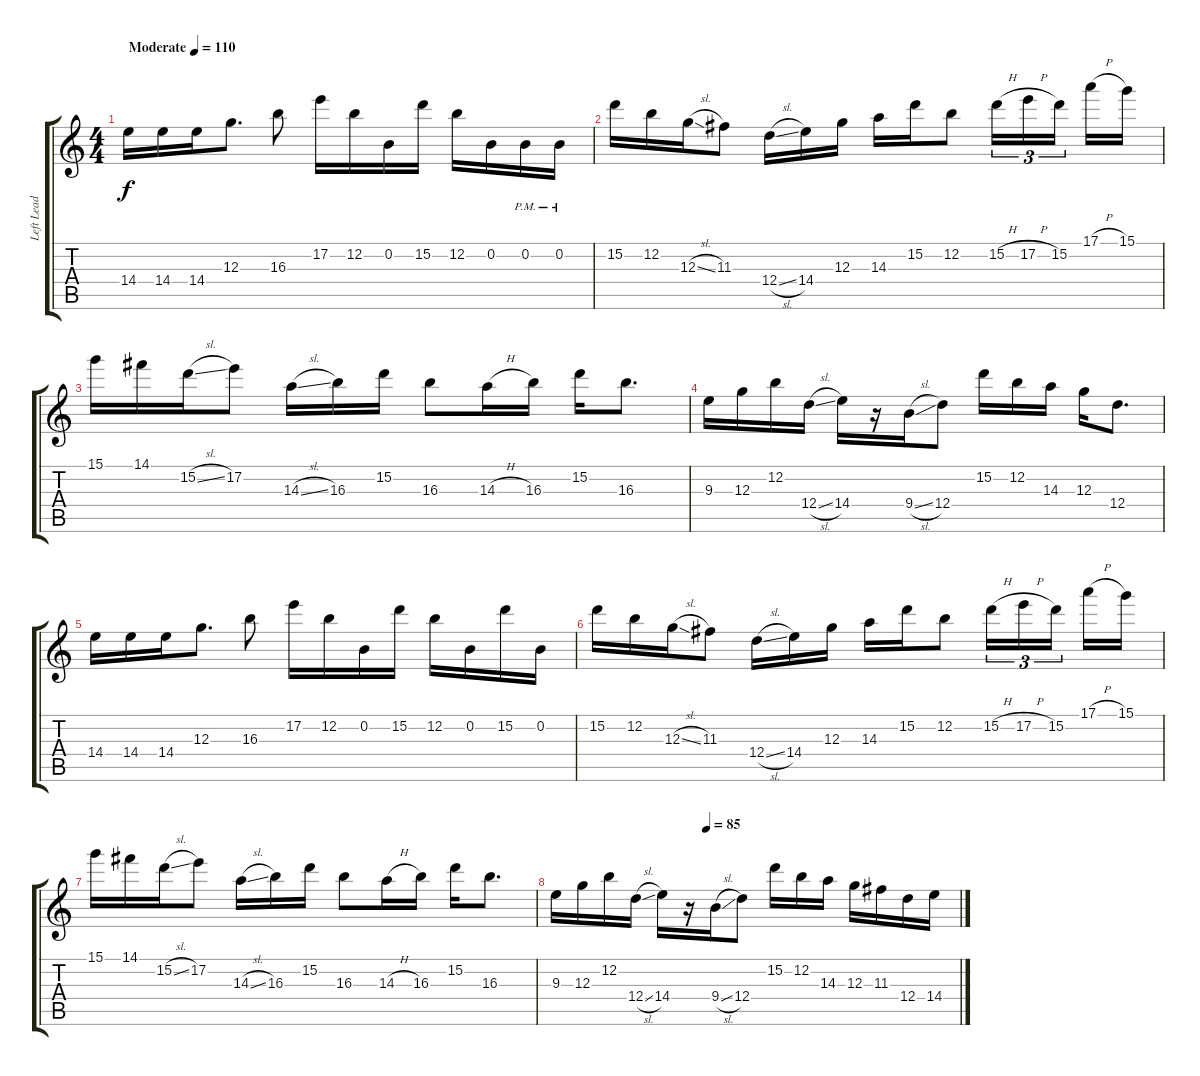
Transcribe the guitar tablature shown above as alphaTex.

\track ("Left Lead Guitar" "Left Lead ") {instrument distortionguitar}
\staff {score tabs}
\tuning (E4 B3 G3 D3 A2 D2) {hide}
\ts (4 4)
\tempo (110 "Moderate")
\clef g2
\ks c
14.4.16{dy f instrument distortionguitar} 14.4.16 14.4.16 12.3.8{d} 16.3.8 17.2.16 12.2.16 0.2.16 15.2.16 12.2.16 0.2.16 0.2{pm}.16 0.2{pm}.16 |
15.2.16 12.2.16 12.3{sl}.16 11.3.8 12.4{sl}.16 14.4.16 12.3.16 14.3.16 15.2.16 12.2.8 15.2{h}.16{tu (3 2)} 17.2{h}.16{tu (3 2)} 15.2.16{tu (3 2) beam splitsecondary} 17.1{h}.16 15.1.16 |
15.1.16 14.1.16 15.2{sl}.16 17.2.8 14.3{sl}.16 16.3.16 15.2.16 16.3.8 14.3{h}.16 16.3.16 15.2.16 16.3.8{d} |
9.3.16 12.3.16 12.2.16 12.4{sl}.16 14.4.16 r.16 9.4{sl}.16 12.4.8 15.2.16 12.2.16 14.3.16 12.3.16 12.4.8{d} |
14.4.16 14.4.16 14.4.16 12.3.8{d} 16.3.8 17.2.16 12.2.16 0.2.16 15.2.16 12.2.16 0.2.16 15.2.16 0.2.16 |
15.2.16 12.2.16 12.3{sl}.16 11.3.8 12.4{sl}.16 14.4.16 12.3.16 14.3.16 15.2.16 12.2.8 15.2{h}.16{tu (3 2)} 17.2{h}.16{tu (3 2)} 15.2.16{tu (3 2) beam splitsecondary} 17.1{h}.16 15.1.16 |
15.1.16 14.1.16 15.2{sl}.16 17.2.8 14.3{sl}.16 16.3.16 15.2.16 16.3.8 14.3{h}.16 16.3.16 15.2.16 16.3.8{d} |
\tempo (85 0.375)
9.3.16 12.3.16 12.2.16 12.4{sl}.16 14.4.16 r.16 9.4{sl}.16 12.4.8 15.2.16 12.2.16 14.3.16 12.3.16 11.3.16 12.4.16 14.4.16
